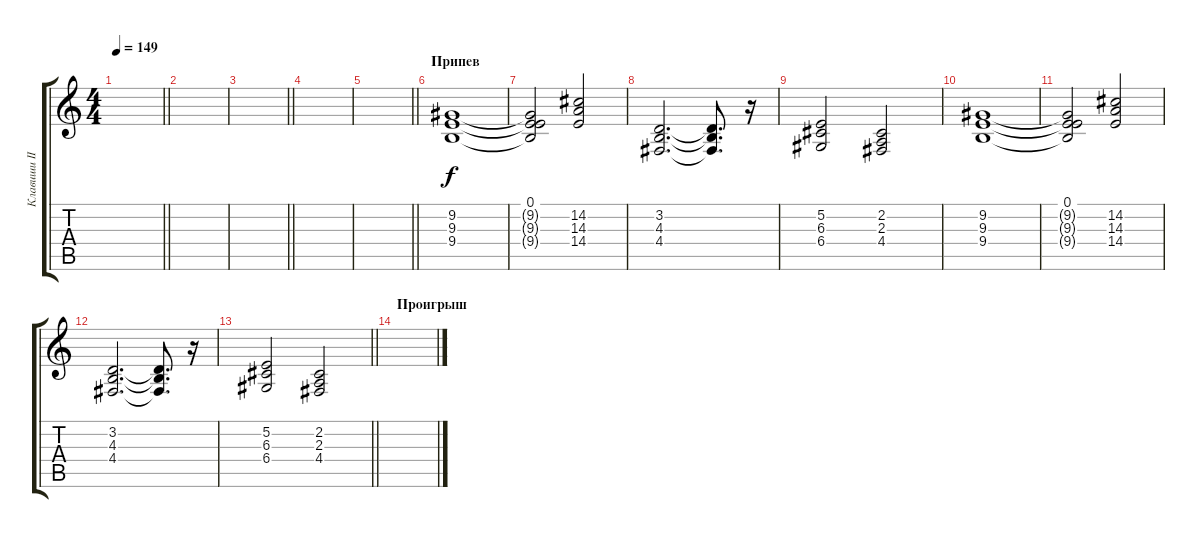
\track ("Клавиши II" "Клавиши II") {instrument lead3calliope}
\staff {score tabs}
\tuning (E4 B3 G3 D3 A2 E2) {hide}
\ts (4 4)
\tempo 149
\clef g2
\barLineRight lightlight
\ks c
|
|
\barLineRight lightlight
|
|
\barLineRight lightlight
|
\section ("" "Припев")
(9.2 9.3 9.4).1 |
(0.1 9.2{t} 9.3{t} 9.4{t}).2 (14.2 14.3 14.4).2 |
(3.2 4.3 4.4).2{d} (3.2{t} 4.3{t} 4.4{t}).8{d} r.16 |
(5.2 6.3 6.4).2 (2.2 2.3 4.4).2 |
(9.2 9.3 9.4).1 |
(0.1 9.2{t} 9.3{t} 9.4{t}).2 (14.2 14.3 14.4).2 |
(3.2 4.3 4.4).2{d} (3.2{t} 4.3{t} 4.4{t}).8{d} r.16 |
\barLineRight lightlight
(5.2 6.3 6.4).2 (2.2 2.3 4.4).2 |
\section ("" "Проигрыш")
